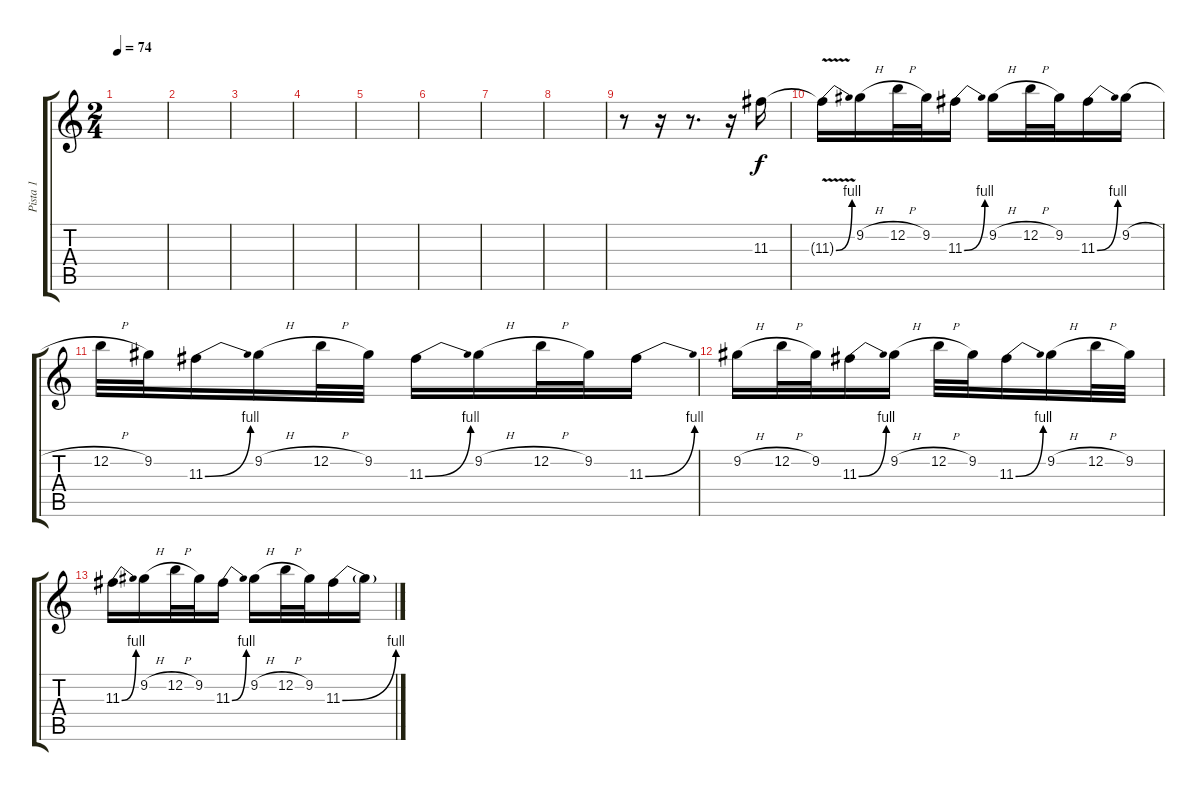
\track ("Pista 1" "Pista 1") {instrument distortionguitar}
\staff {score tabs}
\tuning (E4 B3 G3 D3 A2 E2) {hide}
\ts (2 4)
\tempo 74
\clef g2
\ks c
|
|
|
|
|
|
|
|
r.8{volume 7} r.16 r.8{d} r.16 11.3.16 |
11.3{be (bend 0 0 60 4) v t}.16 9.2{h}.16 12.2{h}.32 9.2.32 11.3{be (bend 0 0 60 4)}.16 9.2{h}.16 12.2{h}.32 9.2.32 11.3{be (bend 0 0 60 4)}.16 9.2{h}.16 |
12.2{h}.32 9.2.32 11.3{be (bend 0 0 60 4)}.16 9.2{h}.16 12.2{h}.32 9.2.32 11.3{be (bend 0 0 60 4)}.16 9.2{h}.16 12.2{h}.32 9.2.32 11.3{be (bend 0 0 60 4)}.16 |
9.2{h}.16 12.2{h}.32 9.2.32 11.3{be (bend 0 0 60 4)}.16 9.2{h}.16 12.2{h}.32 9.2.32 11.3{be (bend 0 0 60 4)}.16 9.2{h}.16 12.2{h}.32 9.2.32 |
11.3{be (bend 0 0 60 4)}.16 9.2{h}.16 12.2{h}.32 9.2.32 11.3{be (bend 0 0 60 4)}.16 9.2{h}.16 12.2{h}.32 9.2.32 11.3{be (bend 0 0 60 4)}.16 11.3{t}.16
